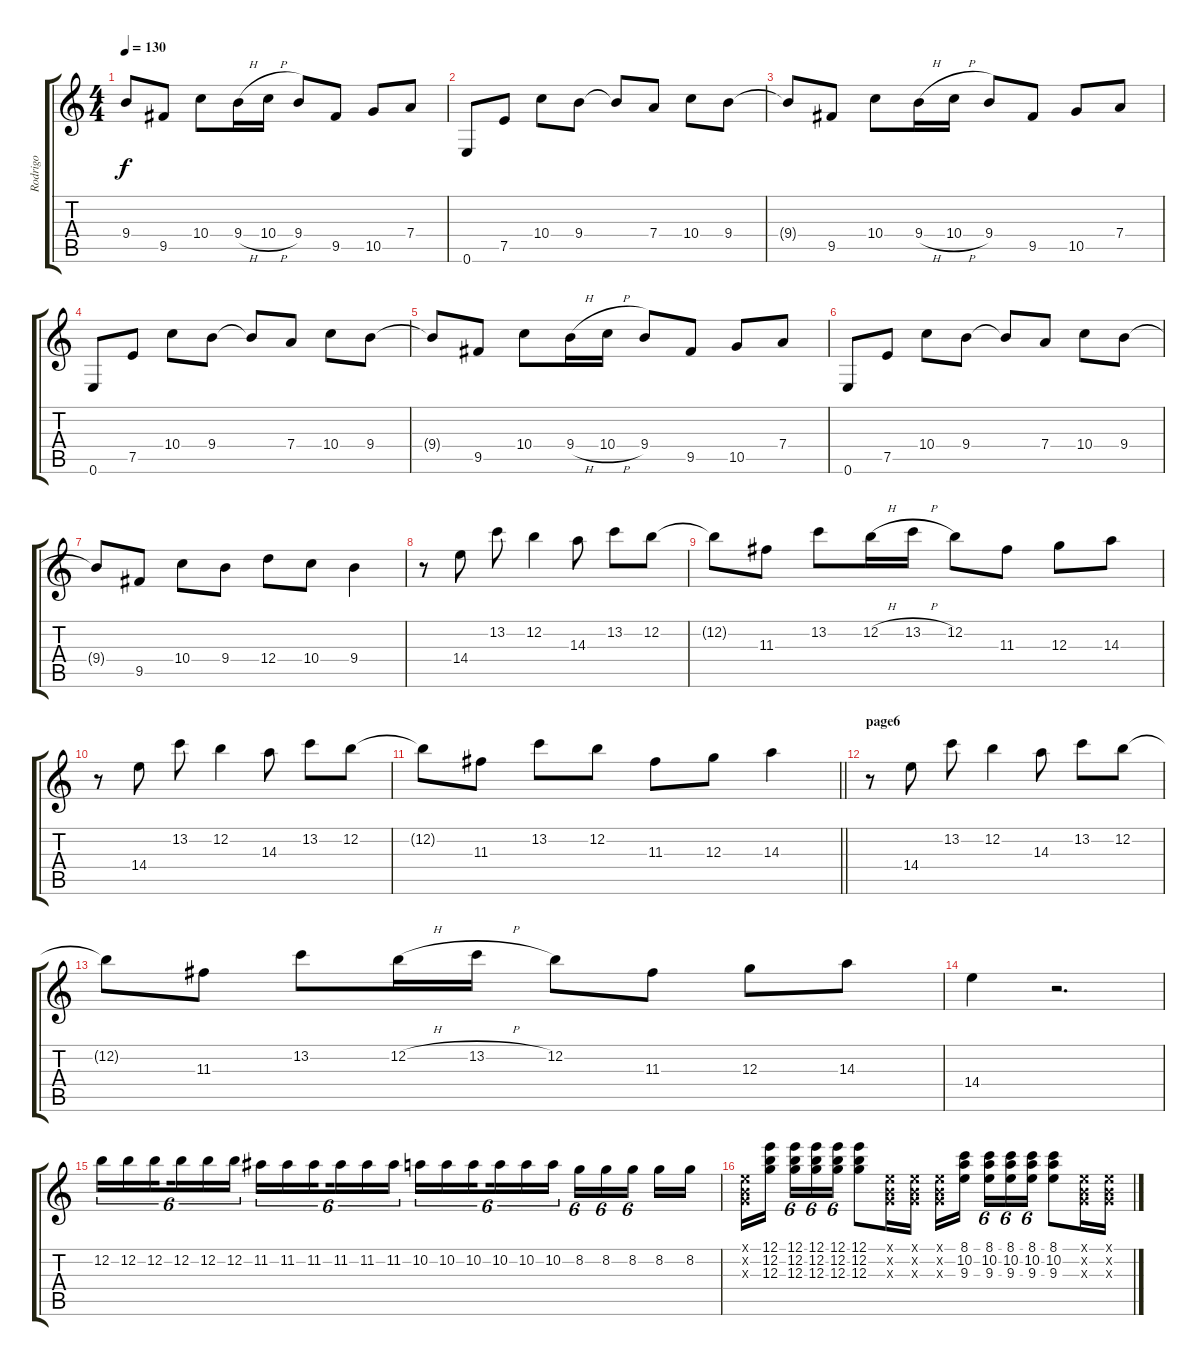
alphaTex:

\track ("Rodrigo" "Rodrigo") {instrument acousticguitarsteel}
\staff {score tabs}
\tuning (E4 B3 G3 D3 A2 E2) {hide}
\ts (4 4)
\tempo 130
\clef g2
\ks c
9.4{t}.8{dy f} 9.5.8 10.4.8 9.4{h}.16 10.4{h}.16 9.4.8 9.5.8 10.5.8 7.4.8 |
0.6.8 7.5.8 10.4.8 9.4.8 9.4{t}.8 7.4.8 10.4.8 9.4.8 |
9.4{t}.8 9.5.8 10.4.8 9.4{h}.16 10.4{h}.16 9.4.8 9.5.8 10.5.8 7.4.8 |
0.6.8 7.5.8 10.4.8 9.4.8 9.4{t}.8 7.4.8 10.4.8 9.4.8 |
9.4{t}.8 9.5.8 10.4.8 9.4{h}.16 10.4{h}.16 9.4.8 9.5.8 10.5.8 7.4.8 |
0.6.8 7.5.8 10.4.8 9.4.8 9.4{t}.8 7.4.8 10.4.8 9.4.8 |
9.4{t}.8 9.5.8 10.4.8 9.4.8 12.4.8 10.4.8 9.4.4 |
r.8 14.4.8 13.2.8 12.2.4 14.3.8 13.2.8 12.2.8 |
12.2{t}.8 11.3.8 13.2.8 12.2{h}.16 13.2{h}.16 12.2.8 11.3.8 12.3.8 14.3.8 |
r.8 14.4.8 13.2.8 12.2.4 14.3.8 13.2.8 12.2.8 |
\barLineRight lightlight
12.2{t}.8 11.3.8 13.2.8 12.2.8 11.3.8 12.3.8 14.3.4 |
\section ("" "page6")
r.8 14.4.8 13.2.8 12.2.4 14.3.8 13.2.8 12.2.8 |
12.2{t}.8 11.3.8 13.2.8 12.2{h}.16 13.2{h}.16 12.2.8 11.3.8 12.3.8 14.3.8 |
14.4.4 r.2{d} |
12.2.16{tu (6 4)} 12.2.16{tu (6 4)} 12.2.16{tu (6 4) beam splitsecondary} 12.2.16{tu (6 4)} 12.2.16{tu (6 4)} 12.2.16{tu (6 4)} 11.2.16{tu (6 4)} 11.2.16{tu (6 4)} 11.2.16{tu (6 4) beam splitsecondary} 11.2.16{tu (6 4)} 11.2.16{tu (6 4)} 11.2.16{tu (6 4)} 10.2.16{tu (6 4)} 10.2.16{tu (6 4)} 10.2.16{tu (6 4) beam splitsecondary} 10.2.16{tu (6 4)} 10.2.16{tu (6 4)} 10.2.16{tu (6 4)} 8.2.16{tu (6 4)} 8.2.16{tu (6 4)} 8.2.16{tu (6 4) beam splitsecondary} 8.2.16 8.2.16 |
(0.1{x} 0.2{x} 0.3{x}).16 (12.1 12.2 12.3).16{beam splitsecondary} (12.1 12.2 12.3).16{tu (6 4)} (12.1 12.2 12.3).16{tu (6 4)} (12.1 12.2 12.3).16{tu (6 4)} (12.1 12.2 12.3).8 (0.1{x} 0.2{x} 0.3{x}).16 (0.1{x} 0.2{x} 0.3{x}).16 (0.1{x} 0.2{x} 0.3{x}).16 (8.1 10.2 9.3).16{beam splitsecondary} (8.1 10.2 9.3).16{tu (6 4)} (8.1 10.2 9.3).16{tu (6 4)} (8.1 10.2 9.3).16{tu (6 4)} (8.1 10.2 9.3).8 (0.1{x} 0.2{x} 0.3{x}).16 (0.1{x} 0.2{x} 0.3{x}).16
